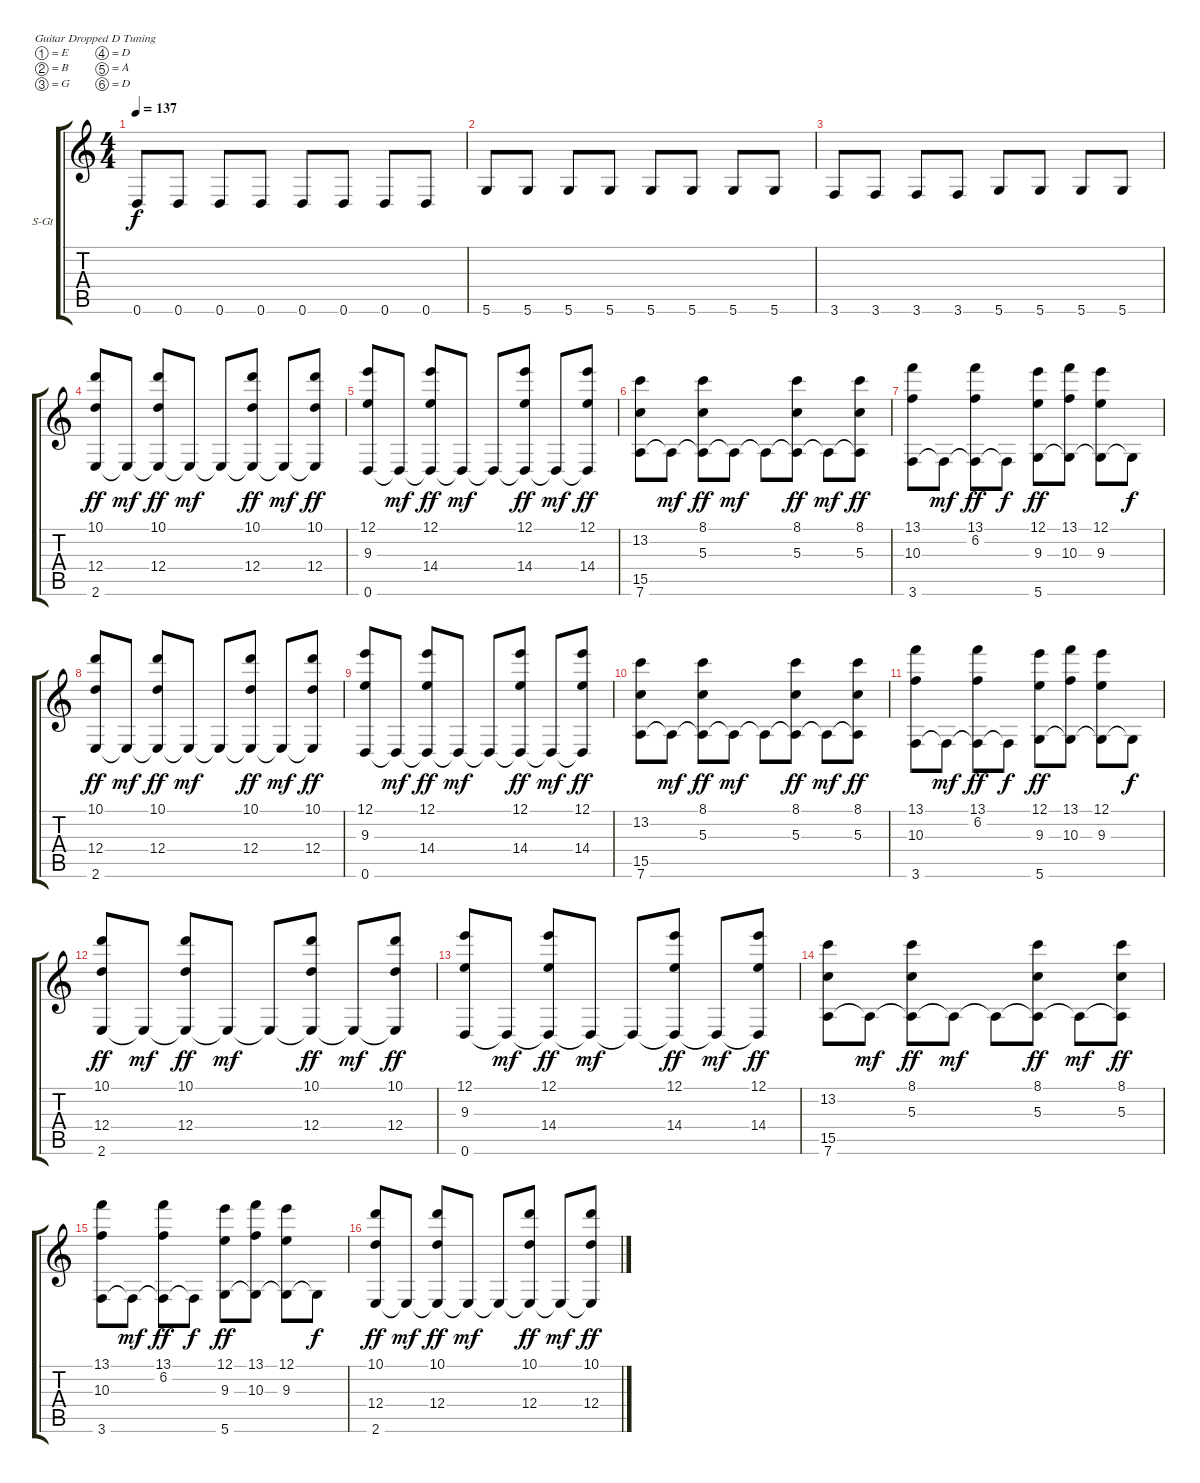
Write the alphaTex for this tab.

\bracketExtendMode groupsimilarinstruments
\firstSystemTrackNameOrientation horizontal
\otherSystemsTrackNameOrientation horizontal
\track ("Keyboard (Christian)" "S-Gt") {instrument lead2sawtooth}
\staff {score tabs}
\tuning (E4 B3 G3 D3 A2 D2)
\displaytranspose 12
\ts (4 4)
\tempo 137
\clef g2
\ks c
0.6.8{dy f} 0.6.8 0.6.8 0.6.8 0.6.8 0.6.8 0.6.8 0.6.8 |
5.6.8 5.6.8 5.6.8 5.6.8 5.6.8 5.6.8 5.6.8 5.6.8 |
3.6.8 3.6.8 3.6.8 3.6.8 5.6.8 5.6.8 5.6.8 5.6.8 |
(10.1 12.4 2.6).8{dy ff} 2.6{t}.8{dy mf} (10.1 12.4 2.6{t}).8{dy ff} 2.6{t}.8{dy mf} 2.6{t}.8 (10.1 12.4 2.6{t}).8{dy ff} 2.6{t}.8{dy mf} (10.1 12.4 2.6{t}).8{dy ff} |
(12.1 9.3 0.6).8 0.6{t}.8{dy mf} (12.1 14.4 0.6{t}).8{dy ff} 0.6{t}.8{dy mf} 0.6{t}.8 (12.1 14.4 0.6{t}).8{dy ff} 0.6{t}.8{dy mf} (12.1 14.4 0.6{t}).8{dy ff} |
(13.2 15.5 7.6).8 7.6{t}.8{dy mf} (8.1 5.3 7.6{t}).8{dy ff} 7.6{t}.8{dy mf} 7.6{t}.8 (8.1 5.3 7.6{t}).8{dy ff} 7.6{t}.8{dy mf} (8.1 5.3 7.6{t}).8{dy ff} |
(13.1 10.3 3.6).8 3.6{t}.8{dy mf} (13.1 6.2 3.6{t}).8{dy ff} 3.6{t}.8{dy f} (12.1 9.3 5.6).8{dy ff} (13.1 10.3 5.6{t}).8 (12.1 9.3 5.6{t}).8 5.6{t}.8{dy f} |
(10.1 12.4 2.6).8{dy ff} 2.6{t}.8{dy mf} (10.1 12.4 2.6{t}).8{dy ff} 2.6{t}.8{dy mf} 2.6{t}.8 (10.1 12.4 2.6{t}).8{dy ff} 2.6{t}.8{dy mf} (10.1 12.4 2.6{t}).8{dy ff} |
(12.1 9.3 0.6).8 0.6{t}.8{dy mf} (12.1 14.4 0.6{t}).8{dy ff} 0.6{t}.8{dy mf} 0.6{t}.8 (12.1 14.4 0.6{t}).8{dy ff} 0.6{t}.8{dy mf} (12.1 14.4 0.6{t}).8{dy ff} |
(13.2 15.5 7.6).8 7.6{t}.8{dy mf} (8.1 5.3 7.6{t}).8{dy ff} 7.6{t}.8{dy mf} 7.6{t}.8 (8.1 5.3 7.6{t}).8{dy ff} 7.6{t}.8{dy mf} (8.1 5.3 7.6{t}).8{dy ff} |
(13.1 10.3 3.6).8 3.6{t}.8{dy mf} (13.1 6.2 3.6{t}).8{dy ff} 3.6{t}.8{dy f} (12.1 9.3 5.6).8{dy ff} (13.1 10.3 5.6{t}).8 (12.1 9.3 5.6{t}).8 5.6{t}.8{dy f} |
(10.1 12.4 2.6).8{dy ff} 2.6{t}.8{dy mf} (10.1 12.4 2.6{t}).8{dy ff} 2.6{t}.8{dy mf} 2.6{t}.8 (10.1 12.4 2.6{t}).8{dy ff} 2.6{t}.8{dy mf} (10.1 12.4 2.6{t}).8{dy ff} |
(12.1 9.3 0.6).8 0.6{t}.8{dy mf} (12.1 14.4 0.6{t}).8{dy ff} 0.6{t}.8{dy mf} 0.6{t}.8 (12.1 14.4 0.6{t}).8{dy ff} 0.6{t}.8{dy mf} (12.1 14.4 0.6{t}).8{dy ff} |
(13.2 15.5 7.6).8 7.6{t}.8{dy mf} (8.1 5.3 7.6{t}).8{dy ff} 7.6{t}.8{dy mf} 7.6{t}.8 (8.1 5.3 7.6{t}).8{dy ff} 7.6{t}.8{dy mf} (8.1 5.3 7.6{t}).8{dy ff} |
(13.1 10.3 3.6).8 3.6{t}.8{dy mf} (13.1 6.2 3.6{t}).8{dy ff} 3.6{t}.8{dy f} (12.1 9.3 5.6).8{dy ff} (13.1 10.3 5.6{t}).8 (12.1 9.3 5.6{t}).8 5.6{t}.8{dy f} |
(10.1 12.4 2.6).8{dy ff} 2.6{t}.8{dy mf} (10.1 12.4 2.6{t}).8{dy ff} 2.6{t}.8{dy mf} 2.6{t}.8 (10.1 12.4 2.6{t}).8{dy ff} 2.6{t}.8{dy mf} (10.1 12.4 2.6{t}).8{dy ff}
